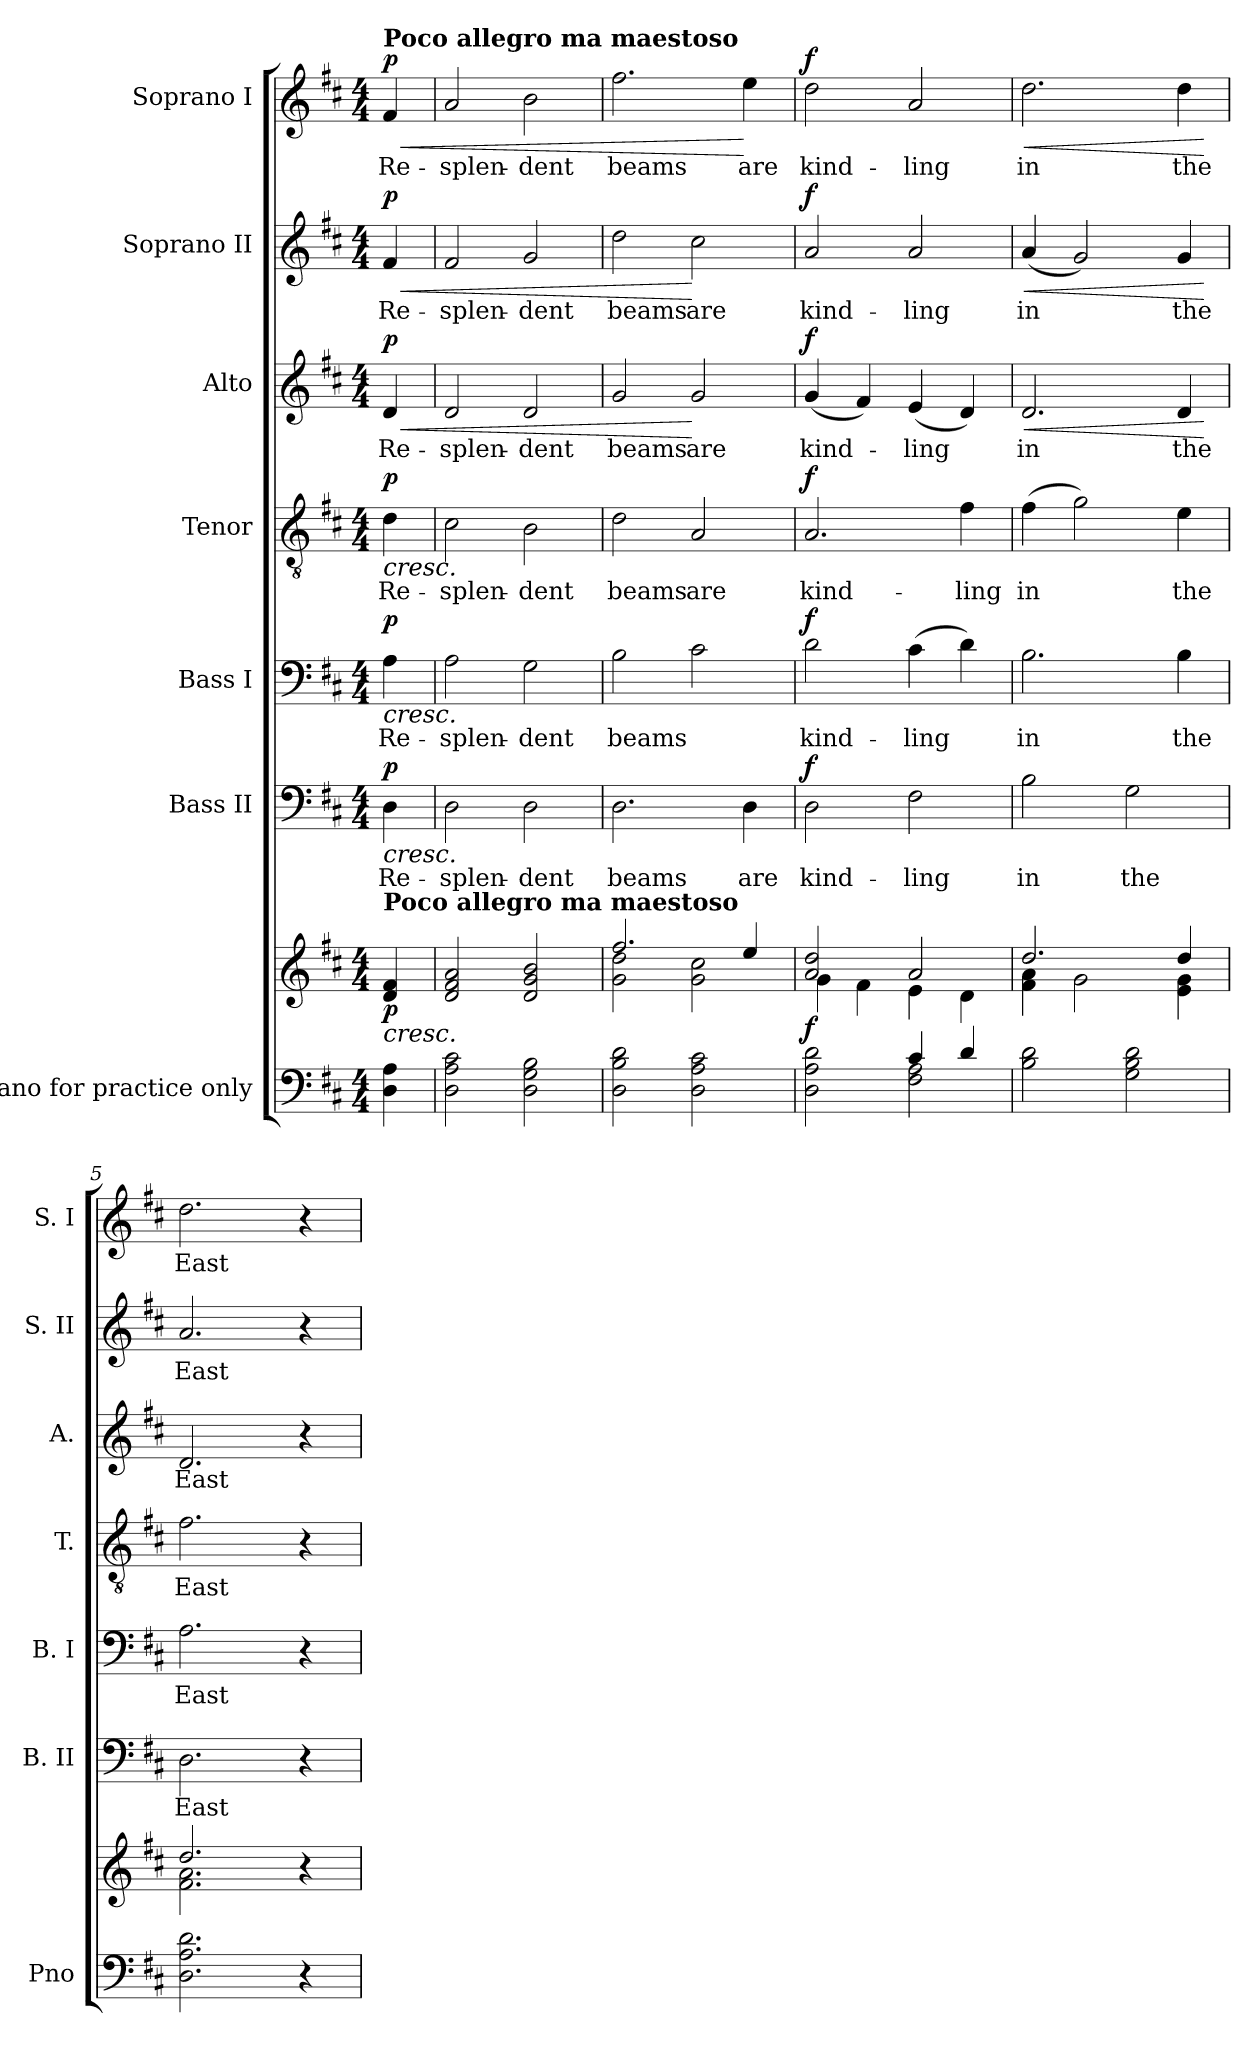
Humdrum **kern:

**kern	**kern	**dynam	**kern	**text	**dynam	**kern	**text	**dynam	**kern	**text	**dynam	**kern	**text	**dynam	**kern	**text	**dynam	**kern	**text	**dynam
*part7	*part7	*part7	*part6	*part6	*part6	*part5	*part5	*part5	*part4	*part4	*part4	*part3	*part3	*part3	*part2	*part2	*part2	*part1	*part1	*part1
*staff8	*staff7	*staff7/8	*staff6	*staff6	*staff6	*staff5	*staff5	*staff5	*staff4	*staff4	*staff4	*staff3	*staff3	*staff3	*staff2	*staff2	*staff2	*staff1	*staff1	*staff1
*I"Piano for practice only	*	*	*I"Bass II	*	*	*I"Bass I	*	*	*I"Tenor	*	*	*I"Alto	*	*	*I"Soprano II	*	*	*I"Soprano I	*	*
*I'Pno	*	*	*I'B. II	*	*	*I'B. I	*	*	*I'T.	*	*	*I'A.	*	*	*I'S. II	*	*	*I'S. I	*	*
*clefF4	*clefG2	*	*clefF4	*	*	*clefF4	*	*	*clefGv2	*	*	*clefG2	*	*	*clefG2	*	*	*clefG2	*	*
*k[f#c#]	*k[f#c#]	*	*k[f#c#]	*	*	*k[f#c#]	*	*	*k[f#c#]	*	*	*k[f#c#]	*	*	*k[f#c#]	*	*	*k[f#c#]	*	*
*M4/4	*M4/4	*	*M4/4	*	*	*M4/4	*	*	*M4/4	*	*	*M4/4	*	*	*M4/4	*	*	*M4/4	*	*
*MM80	*MM80	*	*MM80	*	*	*MM80	*	*	*MM80	*	*	*MM80	*	*	*MM80	*	*	*MM80	*	*
=	=	=	=	=	=	=	=	=	=	=	=	=	=	=	=	=	=	=	=	=
!	!	!	!	!	!	!	!	!	!	!	!	!	!	!	!	!	!	!LO:TX:a:B:t=Poco allegro ma maestoso	!	!
!	!LO:TX:a:B:t=Poco allegro ma maestoso	!	!	!	!	!	!	!	!	!	!	!	!	!	!	!	!	!	!	!
!	!	!LO:HP:b	!	!LO:LY:b	!LO:HP:b	!	!LO:LY:b	!LO:HP:b	!	!LO:LY:b	!LO:HP:b	!	!LO:LY:b	!LO:HP:b	!	!LO:LY:b	!LO:HP:b	!	!LO:LY:b	!LO:HP:b
!	!	!LO:DY:n=1:b	!	!	!LO:DY:n=1:a	!	!	!LO:DY:n=1:a	!	!	!LO:DY:n=1:a	!	!	!LO:DY:n=1:a	!	!	!LO:DY:n=1:a	!	!	!LO:DY:n=1:a
4D\ 4A\	4d/ 4f#/	< p	4D\	Re-	< p	4A\	Re-	< p	4d\	Re-	< p	4d/	Re-	< p	4f#/	Re-	< p	4f#/	Re-	< p
=1	=1	=1	=1	=1	=1	=1	=1	=1	=1	=1	=1	=1	=1	=1	=1	=1	=1	=1	=1	=1
!	!	!	!	!LO:LY:b	!	!	!LO:LY:b	!	!	!LO:LY:b	!	!	!LO:LY:b	!	!	!LO:LY:b	!	!	!LO:LY:b	!
2D\ 2A\ 2c#\	2d/ 2f#/ 2a/	.	2D\	-splen-	.	2A\	-splen-	.	2c#\	-splen-	.	2d/	-splen-	.	2f#/	-splen-	.	2a/	-splen-	.
!	!	!	!	!LO:LY:b	!	!	!LO:LY:b	!	!	!LO:LY:b	!	!	!LO:LY:b	!	!	!LO:LY:b	!	!	!LO:LY:b	!
2D\ 2G\ 2B\	2d/ 2g/ 2b/	.	2D\	-dent	.	2G\	-dent	.	2B\	-dent	.	2d/	-dent	.	2g/	-dent	.	2b\	-dent	.
=2	=2	=2	=2	=2	=2	=2	=2	=2	=2	=2	=2	=2	=2	=2	=2	=2	=2	=2	=2	=2
*	*^	*	*	*	*	*	*	*	*	*	*	*	*	*	*	*	*	*	*	*
!	!	!	!	!	!LO:LY:b	!	!	!LO:LY:b	!	!	!LO:LY:b	!	!	!LO:LY:b	!	!	!LO:LY:b	!	!	!LO:LY:b	!
2D\ 2B\ 2d\	2.ff#/	2g\ 2dd\	.	2.D\	beams	.	2B\	beams	.	2d\	beams	.	2g/	beams	.	2dd\	beams	.	2.ff#\	beams	.
!	!	!	!	!	!	!	!	!	!	!	!LO:LY:b	!	!	!LO:LY:b	!	!	!LO:LY:b	!	!	!	!
2D\ 2A\ 2c#\	.	2g\ 2cc#\	.	.	.	.	2c#\	.	.	2A/	are	.	2g/	are	[	2cc#\	are	[	.	.	.
!	!	!	!	!	!LO:LY:b	!	!	!	!	!	!	!	!	!	!	!	!	!	!	!LO:LY:b	!
.	4ee/	.	.	4D\	are	.	.	.	.	.	.	.	.	.	.	.	.	.	4ee\	are	[
=3	=3	=3	=3	=3	=3	=3	=3	=3	=3	=3	=3	=3	=3	=3	=3	=3	=3	=3	=3	=3	=3
*^	*	*	*	*	*	*	*	*	*	*	*	*	*	*	*	*	*	*	*	*	*
!	!	!	!	!LO:DY:b	!	!LO:LY:b	!LO:DY:a	!	!LO:LY:b	!LO:DY:a	!	!LO:LY:b	!LO:DY:a	!	!LO:LY:b	!LO:DY:a	!	!LO:LY:b	!LO:DY:a	!	!LO:LY:b	!LO:DY:a
2ryy	2D\ 2A\ 2d\	2a/ 2dd/	4g\	f	2D\	kind-	f	2d\	kind-	f	2.A/	kind-	f	(<4g/	kind-	f	2a/	kind-	f	2dd\	kind-	f
.	.	.	4f#\	.	.	.	.	.	.	.	.	.	.	4f#/)	.	.	.	.	.	.	.	.
!	!	!	!	!	!	!LO:LY:b	!	!	!LO:LY:b	!	!	!	!	!	!LO:LY:b	!	!	!LO:LY:b	!	!	!LO:LY:b	!
4c#/	2F#\ 2A\	2a/	4e\	.	2F#\	-ling	.	(>4c#\	-ling	.	.	.	.	(<4e/	-ling	.	2a/	-ling	.	2a/	-ling	.
!	!	!	!	!	!	!	!	!	!	!	!	!LO:LY:b	!	!	!	!	!	!	!	!	!	!
4d/	.	.	4d\	.	.	.	.	4d\)	.	.	4f#\	-ling	.	4d/)	.	.	.	.	.	.	.	.
*v	*v	*	*	*	*	*	*	*	*	*	*	*	*	*	*	*	*	*	*	*	*	*
=4	=4	=4	=4	=4	=4	=4	=4	=4	=4	=4	=4	=4	=4	=4	=4	=4	=4	=4	=4	=4	=4
!	!	!	!	!	!LO:LY:b	!	!	!LO:LY:b	!	!	!LO:LY:b	!	!	!LO:LY:b	!LO:HP:b	!	!LO:LY:b	!LO:HP:b	!	!LO:LY:b	!LO:HP:b
2B\ 2d\	2.dd/	4f#\ 4a\	.	2B\	in	.	2.B\	in	.	(>4f#\	in	.	2.d/	in	<	(<4a/	in	<	2.dd\	in	<
.	.	2g\	.	.	.	.	.	.	.	2g\)	.	.	.	.	.	2g/)	.	.	.	.	.
!	!	!	!	!	!LO:LY:b	!	!	!	!	!	!	!	!	!	!	!	!	!	!	!	!
2G\ 2B\ 2d\	.	.	.	2G\	the	.	.	.	.	.	.	.	.	.	.	.	.	.	.	.	.
!	!	!	!	!	!	!	!	!LO:LY:b	!	!	!LO:LY:b	!	!	!LO:LY:b	!	!	!LO:LY:b	!	!	!LO:LY:b	!
.	4dd/	4e\ 4g\	[	.	.	.	4B\	the	.	4e\	the	.	4d/	the	.	4g/	the	.	4dd\	the	.
*	*v	*v	*	*	*	*	*	*	*	*	*	*	*	*	*	*	*	*	*	*	*
.	.	.	.	.	[	.	.	[	.	.	[	.	.	[	.	.	[	.	.	[
=5	=5	=5	=5	=5	=5	=5	=5	=5	=5	=5	=5	=5	=5	=5	=5	=5	=5	=5	=5	=5
*	*^	*	*	*	*	*	*	*	*	*	*	*	*	*	*	*	*	*	*	*
!	!	!	!	!	!LO:LY:b	!	!	!LO:LY:b	!	!	!LO:LY:b	!	!	!LO:LY:b	!	!	!LO:LY:b	!	!	!LO:LY:b	!
2.D\ 2.A\ 2.d\	2.dd/	2.f#\ 2.a\	.	2.D\	East -	.	2.A\	East -	.	2.f#\	East -	.	2.d/	East -	.	2.a/	East -	.	2.dd\	East -	.
4r	4r	4ryy	.	4r	.	.	4r	.	.	4r	.	.	4r	.	.	4r	.	.	4r	.	.
*	*v	*v	*	*	*	*	*	*	*	*	*	*	*	*	*	*	*	*	*	*	*
=	=	=	=	=	=	=	=	=	=	=	=	=	=	=	=	=	=	=	=	=
*-	*-	*-	*-	*-	*-	*-	*-	*-	*-	*-	*-	*-	*-	*-	*-	*-	*-	*-	*-	*-
